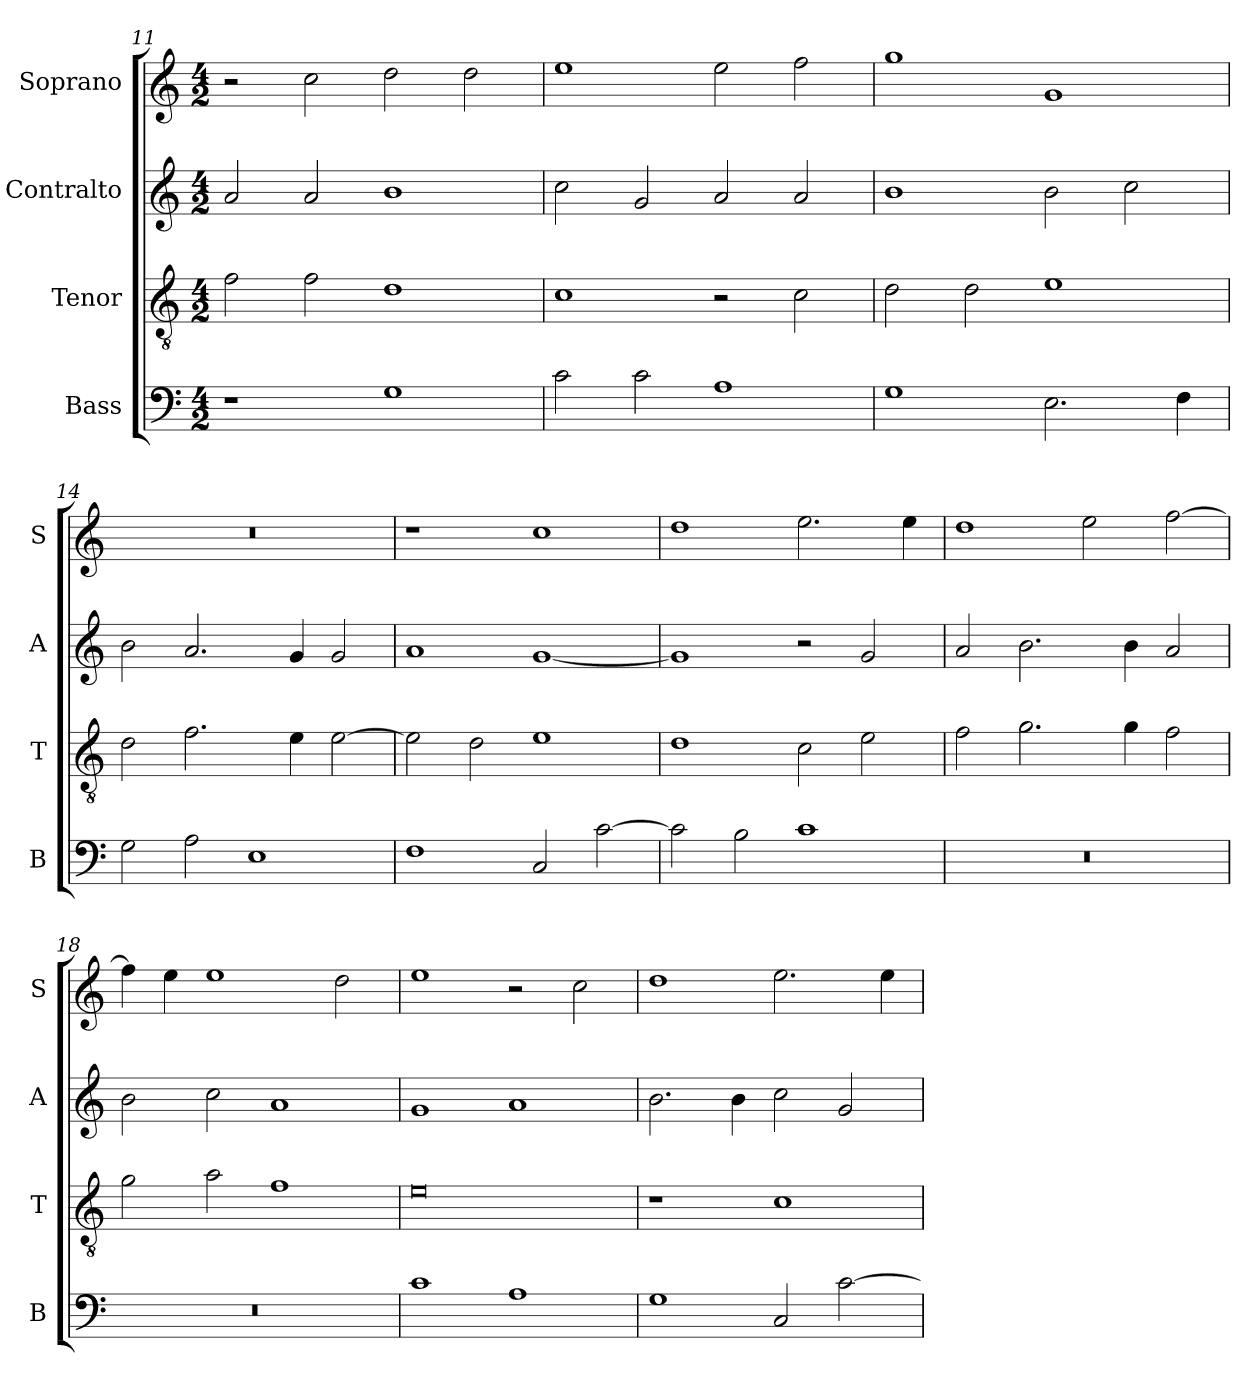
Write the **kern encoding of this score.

**kern	**kern	**kern	**kern
*part4	*part3	*part2	*part1
*staff4	*staff3	*staff2	*staff1
*I"Bass	*I"Tenor	*I"Contralto	*I"Soprano
*I'B	*I'T	*I'A	*I'S
*clefF4	*clefGv2	*clefG2	*clefG2
*k[]	*k[]	*k[]	*k[]
*C:ion	*C:ion	*C:ion	*C:ion
*M4/2	*M4/2	*M4/2	*M4/2
=11	=11	=11	=11
1r	2f	2a	2r
.	2f	2a	2cc
1G	1d	1b	2dd
.	.	.	2dd
=12	=12	=12	=12
2c	1c	2cc	1ee
2c	.	2g	.
1A	2r	2a	2ee
.	2c	2a	2ff
=13	=13	=13	=13
1G	2d	1b	1gg
.	2d	.	.
2.E	1e	2b	1g
.	.	2cc	.
4F	.	.	.
=14	=14	=14	=14
2G	2d	2b	0r
2A	2.f	2.a	.
1E	.	.	.
.	4e	4g	.
.	[2e	2g	.
=15	=15	=15	=15
1F	2e]	1a	1r
.	2d	.	.
2C	1e	[1g	1cc
[2c	.	.	.
=16	=16	=16	=16
2c]	1d	1g]	1dd
2B	.	.	.
1c	2c	2r	2.ee
.	2e	2g	.
.	.	.	4ee
=17	=17	=17	=17
0r	2f	2a	1dd
.	2.g	2.b	.
.	.	.	2ee
.	4g	4b	.
.	2f	2a	[2ff
=18	=18	=18	=18
0r	2g	2b	4ff]
.	.	.	4ee
.	2a	2cc	1ee
.	1f	1a	.
.	.	.	2dd
=19	=19	=19	=19
1c	0e	1g	1ee
1A	.	1a	2r
.	.	.	2cc
=20	=20	=20	=20
1G	1r	2.b	1dd
.	.	4b	.
2C	1c	2cc	2.ee
[2c	.	2g	.
.	.	.	4ee
=	=	=	=
*-	*-	*-	*-
